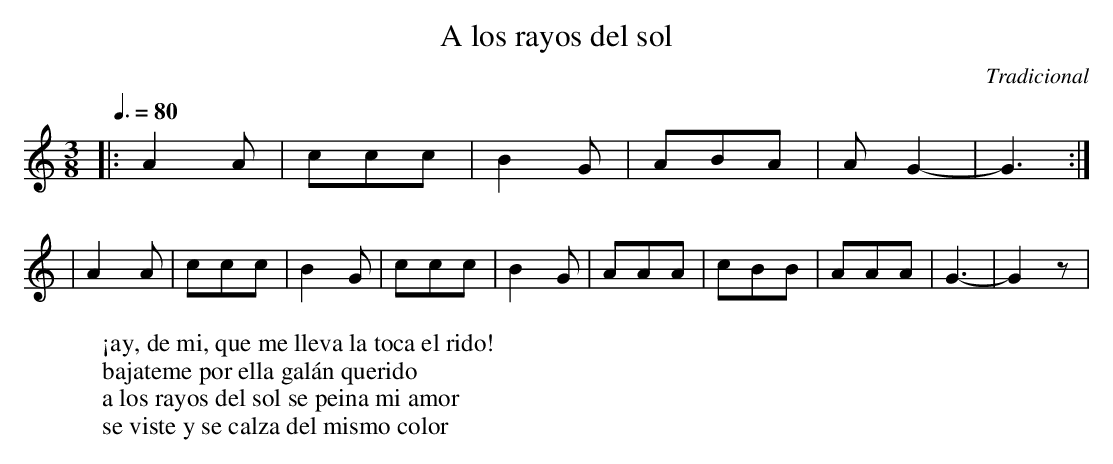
X:1
T:A los rayos del sol
C:Tradicional
M:3/8
L:1/8
Q:3/8=80
K:Am
|: A2 A|ccc|B2 G|ABA|A G2-|G3 :|
|A2 A|ccc|B2 G|ccc|B2 G|AAA|cBB|AAA|G3-|G2 z|
W:¡ay, de mi, que me lleva la toca el rido!
W:bajateme por ella galán querido
W:a los rayos del sol se peina mi amor
W:se viste y se calza del mismo color
W:
